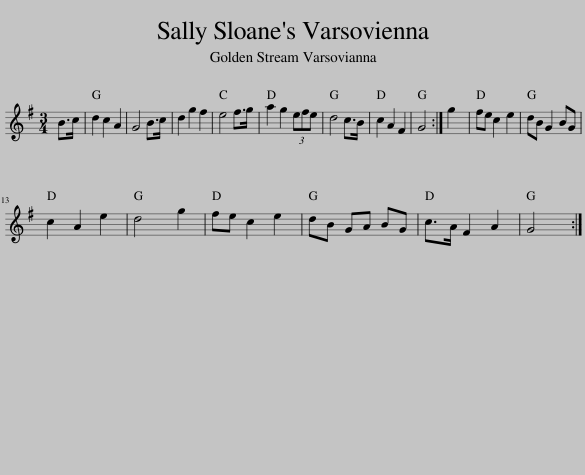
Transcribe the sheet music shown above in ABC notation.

X:1
L:1/8
M:3/4
I:linebreak $
K:G
V:1 treble
V:1
 B>c | d2 c2 A2 | G4 B>c | d2 g2 f2 | e4 f>g | %5
 a2 g2 (3efe | d4 c>B | c2 A2 F2 | G4 :| g2 | %10
 fe c2 e2 | dB G2 BG |$ c2 A2 e2 | d4 g2 | fe c2 e2 | %15
 dB GA BG | c>A F2 A2 | G4 :| %18
